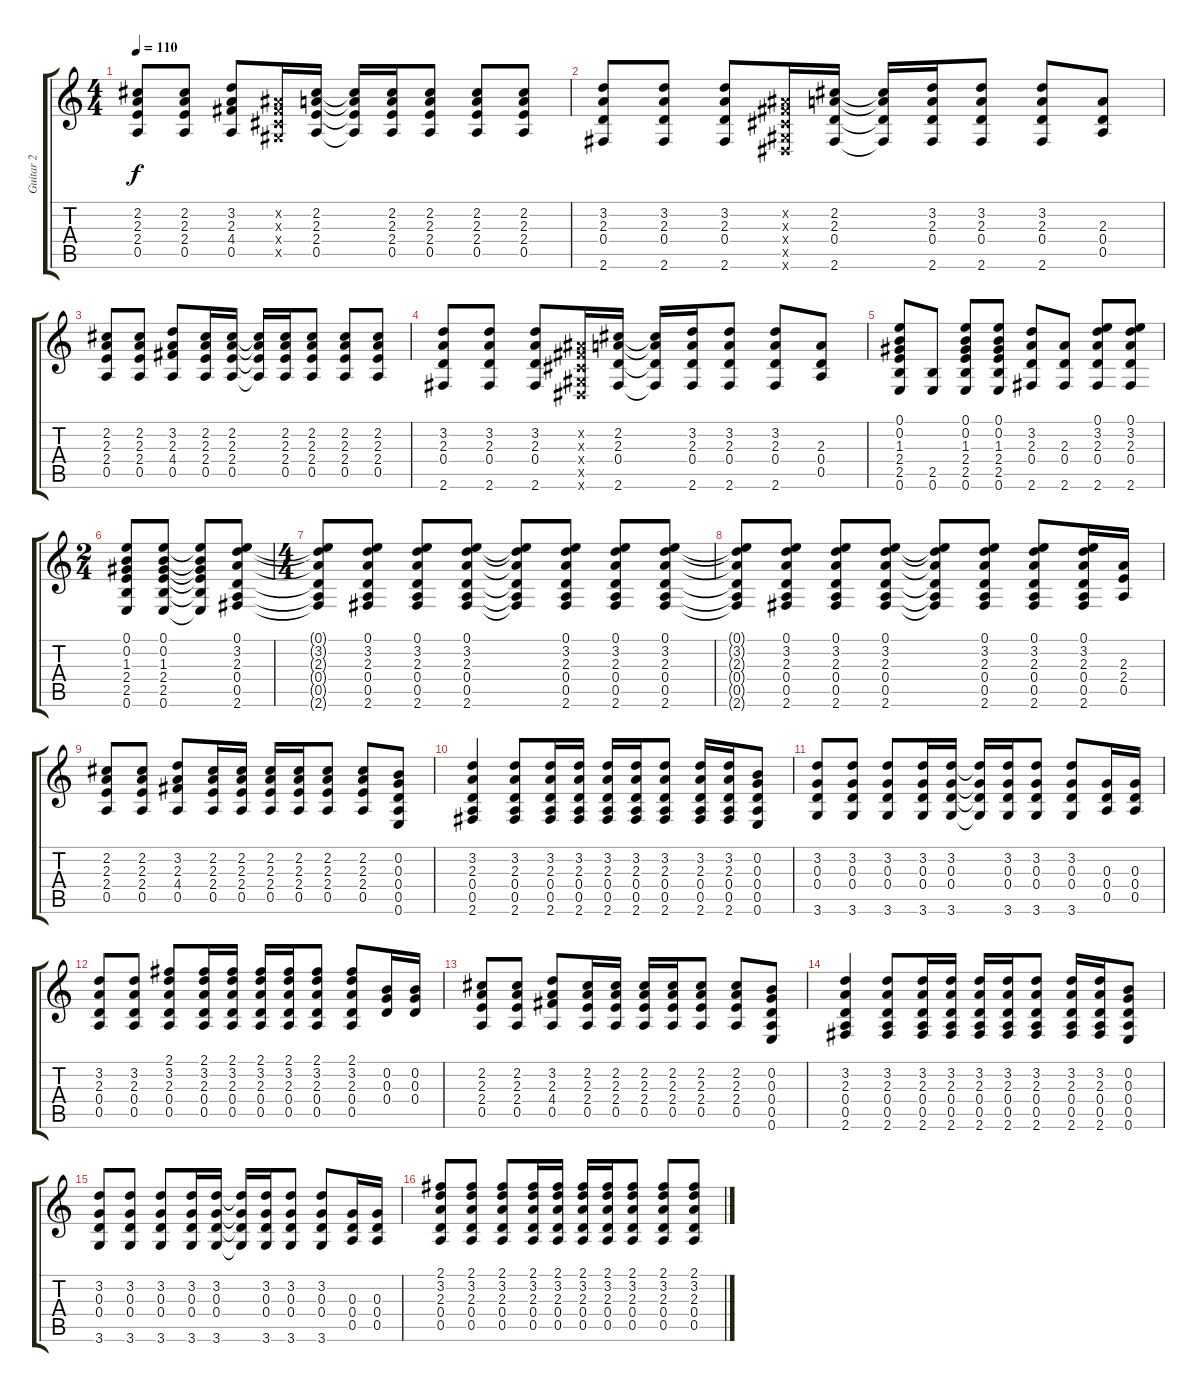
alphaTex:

\track ("Guitar 2" "Guitar 2") {instrument distortionguitar}
\staff {score tabs}
\tuning (E4 B3 G3 D3 A2 E2) {hide}
\ts (4 4)
\tempo 110
\clef g2
\ks c
(2.2 2.3 2.4 0.5).8{dy f} (2.2 2.3 2.4 0.5).8 (3.2 2.3 4.4 0.5).8 (-1.2{x} -1.3{x} -1.4{x} -1.5{x}).16 (2.2 2.3 2.4 0.5).16 (2.2{t} 2.3{t} 2.4{t} 0.5{t}).16 (2.2 2.3 2.4 0.5).16 (2.2 2.3 2.4 0.5).8 (2.2 2.3 2.4 0.5).8 (2.2 2.3 2.4 0.5).8 |
(3.2 2.3 0.4 2.6).8 (3.2 2.3 0.4 2.6).8 (3.2 2.3 0.4 2.6).8 (-1.2{x} -1.3{x} -1.4{x} -1.5{x} -1.6{x}).16 (2.2 2.3 0.4 2.6).16 (2.2{t} 2.3{t} 0.4{t} 2.6{t}).16 (3.2 2.3 0.4 2.6).16 (3.2 2.3 0.4 2.6).8 (3.2 2.3 0.4 2.6).8 (2.3 0.4 0.5).8 |
(2.2 2.3 2.4 0.5).8 (2.2 2.3 2.4 0.5).8 (3.2 2.3 4.4 0.5).8 (2.2 2.3 2.4 0.5).16 (2.2 2.3 2.4 0.5).16 (2.2{t} 2.3{t} 2.4{t} 0.5{t}).16 (2.2 2.3 2.4 0.5).16 (2.2 2.3 2.4 0.5).8 (2.2 2.3 2.4 0.5).8 (2.2 2.3 2.4 0.5).8 |
(3.2 2.3 0.4 2.6).8 (3.2 2.3 0.4 2.6).8 (3.2 2.3 0.4 2.6).8 (-1.2{x} -1.3{x} -1.4{x} -1.5{x} -1.6{x}).16 (2.2 2.3 0.4 2.6).16 (2.2{t} 2.3{t} 0.4{t} 2.6{t}).16 (3.2 2.3 0.4 2.6).16 (3.2 2.3 0.4 2.6).8 (3.2 2.3 0.4 2.6).8 (2.3 0.4 0.5).8 |
(0.1 0.2 1.3 2.4 2.5 0.6).8 (2.5 0.6).8 (0.1 0.2 1.3 2.4 2.5 0.6).8 (0.1 0.2 1.3 2.4 2.5 0.6).8 (3.2 2.3 0.4 2.6).8 (2.3 0.4 2.6).8 (0.1 3.2 2.3 0.4 2.6).8 (0.1 3.2 2.3 0.4 2.6).8 |
\ts (2 4)
(0.1 0.2 1.3 2.4 2.5 0.6).8 (0.1 0.2 1.3 2.4 2.5 0.6).8 (0.1{t} 0.2{t} 1.3{t} 2.4{t} 2.5{t} 0.6{t}).8 (0.1 3.2 2.3 0.4 0.5 2.6).8 |
\ts (4 4)
(0.1{t} 3.2{t} 2.3{t} 0.4{t} 0.5{t} 2.6{t}).8 (0.1 3.2 2.3 0.4 0.5 2.6).8 (0.1 3.2 2.3 0.4 0.5 2.6).8 (0.1 3.2 2.3 0.4 0.5 2.6).8 (0.1{t} 3.2{t} 2.3{t} 0.4{t} 0.5{t} 2.6{t}).8 (0.1 3.2 2.3 0.4 0.5 2.6).8 (0.1 3.2 2.3 0.4 0.5 2.6).8 (0.1 3.2 2.3 0.4 0.5 2.6).8 |
(0.1{t} 3.2{t} 2.3{t} 0.4{t} 0.5{t} 2.6{t}).8 (0.1 3.2 2.3 0.4 0.5 2.6).8 (0.1 3.2 2.3 0.4 0.5 2.6).8 (0.1 3.2 2.3 0.4 0.5 2.6).8 (0.1{t} 3.2{t} 2.3{t} 0.4{t} 0.5{t} 2.6{t}).8 (0.1 3.2 2.3 0.4 0.5 2.6).8 (0.1 3.2 2.3 0.4 0.5 2.6).8 (0.1 3.2 2.3 0.4 0.5 2.6).16 (2.3 2.4 0.5).16 |
(2.2 2.3 2.4 0.5).8 (2.2 2.3 2.4 0.5).8 (3.2 2.3 4.4 0.5).8 (2.2 2.3 2.4 0.5).16 (2.2 2.3 2.4 0.5).16 (2.2 2.3 2.4 0.5).16 (2.2 2.3 2.4 0.5).16 (2.2 2.3 2.4 0.5).8 (2.2 2.3 2.4 0.5).8 (0.2 0.3 0.4 0.5 0.6).8 |
(3.2 2.3 0.4 0.5 2.6).4 (3.2 2.3 0.4 0.5 2.6).8 (3.2 2.3 0.4 0.5 2.6).16 (3.2 2.3 0.4 0.5 2.6).16 (3.2 2.3 0.4 0.5 2.6).16 (3.2 2.3 0.4 0.5 2.6).16 (3.2 2.3 0.4 0.5 2.6).8 (3.2 2.3 0.4 0.5 2.6).16 (3.2 2.3 0.4 0.5 2.6).16 (0.2 0.3 0.4 0.5 0.6).8 |
(3.2 0.3 0.4 3.6).8 (3.2 0.3 0.4 3.6).8 (3.2 0.3 0.4 3.6).8 (3.2 0.3 0.4 3.6).16 (3.2 0.3 0.4 3.6).16 (3.2{t} 0.3{t} 0.4{t} 3.6{t}).16 (3.2 0.3 0.4 3.6).16 (3.2 0.3 0.4 3.6).8 (3.2 0.3 0.4 3.6).8 (0.3 0.4 0.5).16 (0.3 0.4 0.5).16 |
(3.2 2.3 0.4 0.5).8 (3.2 2.3 0.4 0.5).8 (2.1 3.2 2.3 0.4 0.5).8 (2.1 3.2 2.3 0.4 0.5).16 (2.1 3.2 2.3 0.4 0.5).16 (2.1 3.2 2.3 0.4 0.5).16 (2.1 3.2 2.3 0.4 0.5).16 (2.1 3.2 2.3 0.4 0.5).8 (2.1 3.2 2.3 0.4 0.5).8 (0.2 0.3 0.4).16 (0.2 0.3 0.4).16 |
(2.2 2.3 2.4 0.5).8 (2.2 2.3 2.4 0.5).8 (3.2 2.3 4.4 0.5).8 (2.2 2.3 2.4 0.5).16 (2.2 2.3 2.4 0.5).16 (2.2 2.3 2.4 0.5).16 (2.2 2.3 2.4 0.5).16 (2.2 2.3 2.4 0.5).8 (2.2 2.3 2.4 0.5).8 (0.2 0.3 0.4 0.5 0.6).8 |
(3.2 2.3 0.4 0.5 2.6).4 (3.2 2.3 0.4 0.5 2.6).8 (3.2 2.3 0.4 0.5 2.6).16 (3.2 2.3 0.4 0.5 2.6).16 (3.2 2.3 0.4 0.5 2.6).16 (3.2 2.3 0.4 0.5 2.6).16 (3.2 2.3 0.4 0.5 2.6).8 (3.2 2.3 0.4 0.5 2.6).16 (3.2 2.3 0.4 0.5 2.6).16 (0.2 0.3 0.4 0.5 0.6).8 |
(3.2 0.3 0.4 3.6).8 (3.2 0.3 0.4 3.6).8 (3.2 0.3 0.4 3.6).8 (3.2 0.3 0.4 3.6).16 (3.2 0.3 0.4 3.6).16 (3.2{t} 0.3{t} 0.4{t} 3.6{t}).16 (3.2 0.3 0.4 3.6).16 (3.2 0.3 0.4 3.6).8 (3.2 0.3 0.4 3.6).8 (0.3 0.4 0.5).16 (0.3 0.4 0.5).16 |
(2.1 3.2 2.3 0.4 0.5).8 (2.1 3.2 2.3 0.4 0.5).8 (2.1 3.2 2.3 0.4 0.5).8 (2.1 3.2 2.3 0.4 0.5).16 (2.1 3.2 2.3 0.4 0.5).16 (2.1 3.2 2.3 0.4 0.5).16 (2.1 3.2 2.3 0.4 0.5).16 (2.1 3.2 2.3 0.4 0.5).8 (2.1 3.2 2.3 0.4 0.5).8 (2.1 3.2 2.3 0.4 0.5).8
